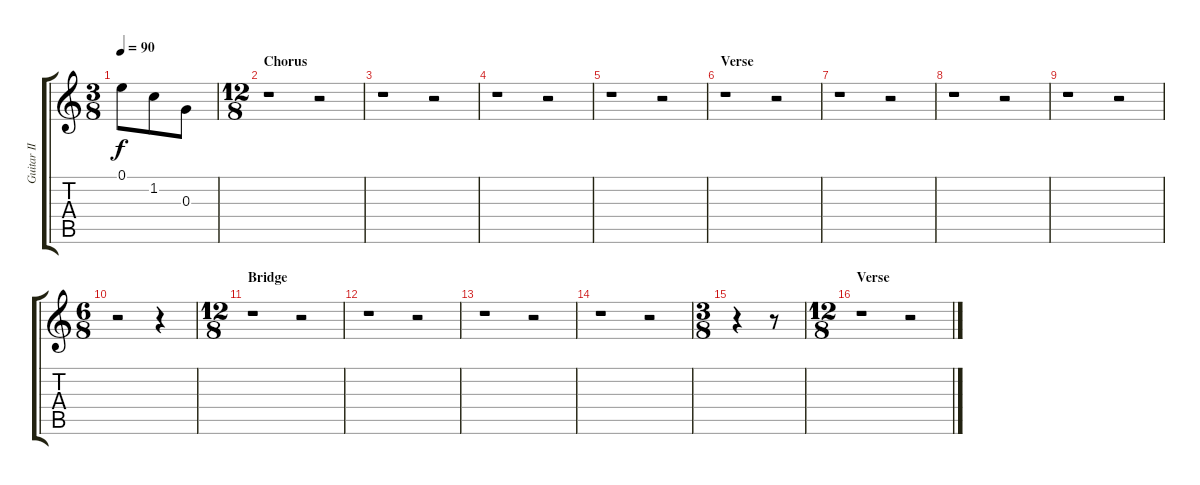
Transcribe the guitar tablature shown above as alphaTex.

\track ("Guitar II" "Guitar II") {instrument acousticguitarsteel}
\staff {score tabs}
\tuning (E4 B3 G3 D3 A2 E2) {hide}
\ts (3 8)
\tempo 90
\clef g2
\ks c
0.1.8{dy f} 1.2.8 0.3.8 |
\ts (12 8)
\section ("" "Chorus")
r.1 r.2 |
r.1 r.2 |
r.1 r.2 |
r.1 r.2 |
\section ("" "Verse")
r.1 r.2 |
r.1 r.2 |
r.1 r.2 |
r.1 r.2 |
\ts (6 8)
r.2 r.4 |
\ts (12 8)
\section ("" "Bridge")
r.1 r.2 |
r.1 r.2 |
r.1 r.2 |
r.1 r.2 |
\ts (3 8)
r.4 r.8 |
\ts (12 8)
\section ("" "Verse")
r.1 r.2
